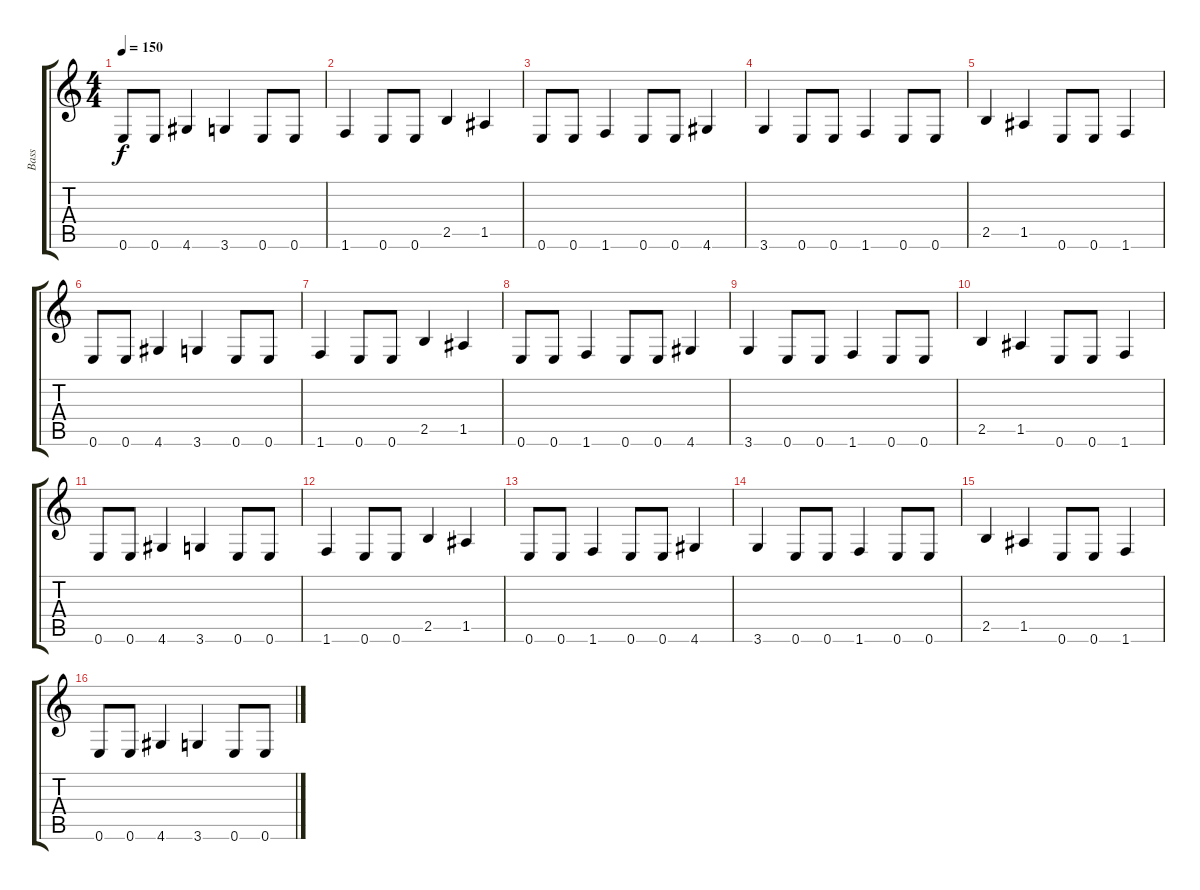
\track ("Bass" "Bass") {instrument electricbasspick}
\staff {score tabs}
\tuning (E4 B3 G3 D3 A2 E2) {hide}
\ts (4 4)
\tempo 150
\clef g2
\ks c
0.6.8{dy f instrument electricbasspick} 0.6.8 4.6.4 3.6.4 0.6.8 0.6.8 |
1.6.4 0.6.8 0.6.8 2.5.4 1.5.4 |
0.6.8 0.6.8 1.6.4 0.6.8 0.6.8 4.6.4 |
3.6.4 0.6.8 0.6.8 1.6.4 0.6.8 0.6.8 |
2.5.4 1.5.4 0.6.8 0.6.8 1.6.4 |
0.6.8 0.6.8 4.6.4 3.6.4 0.6.8 0.6.8 |
1.6.4 0.6.8 0.6.8 2.5.4 1.5.4 |
0.6.8 0.6.8 1.6.4 0.6.8 0.6.8 4.6.4 |
3.6.4 0.6.8 0.6.8 1.6.4 0.6.8 0.6.8 |
2.5.4 1.5.4 0.6.8 0.6.8 1.6.4 |
0.6.8 0.6.8 4.6.4 3.6.4 0.6.8 0.6.8 |
1.6.4 0.6.8 0.6.8 2.5.4 1.5.4 |
0.6.8 0.6.8 1.6.4 0.6.8 0.6.8 4.6.4 |
3.6.4 0.6.8 0.6.8 1.6.4 0.6.8 0.6.8 |
2.5.4 1.5.4 0.6.8 0.6.8 1.6.4 |
0.6.8 0.6.8 4.6.4 3.6.4 0.6.8 0.6.8
